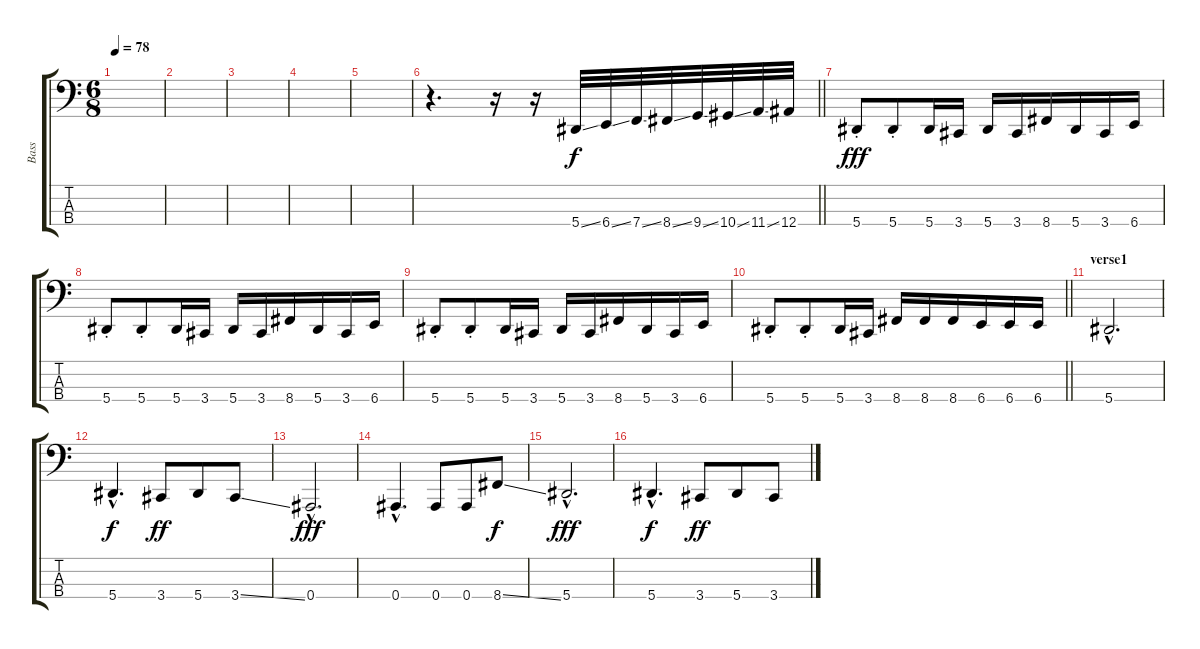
\track ("Bass" "Bass") {instrument electricbassfinger}
\staff {score tabs}
\tuning (Eb2 Bb1 F1 Bb0) {hide}
\ts (6 8)
\tempo 78
\clef f4
\ks c
|
|
|
|
|
\barLineRight lightlight
r.4{d} r.16 r.16 5.4{ss}.32 6.4{ss}.32 7.4{ss}.32 8.4{ss}.32 9.4{ss}.32 10.4{ss}.32 11.4{ss}.32 12.4.32 |
\section ("" "")
5.4{st}.8{dy fff} 5.4{st}.8 5.4.16 3.4.16 5.4.16 3.4.16 8.4.16 5.4.16 3.4.16 6.4.16 |
5.4{st}.8 5.4{st}.8 5.4.16 3.4.16 5.4.16 3.4.16 8.4.16 5.4.16 3.4.16 6.4.16 |
5.4{st}.8 5.4{st}.8 5.4.16 3.4.16 5.4.16 3.4.16 8.4.16 5.4.16 3.4.16 6.4.16 |
\barLineRight lightlight
5.4{st}.8 5.4{st}.8 5.4.16 3.4.16 8.4.16 8.4.16 8.4.16 6.4.16 6.4.16 6.4.16 |
\section ("" "verse1")
5.4{hac}.2{d} |
5.4{hac}.4{d dy f} 3.4.8{dy ff} 5.4.8 3.4{ss}.8 |
0.4{hac}.2{d dy fff} |
0.4{hac}.4{d} 0.4.8 0.4.8 8.4{ss}.8{dy f} |
5.4{hac}.2{d dy fff} |
5.4{hac}.4{d dy f} 3.4.8{dy ff} 5.4.8 3.4{ss}.8
